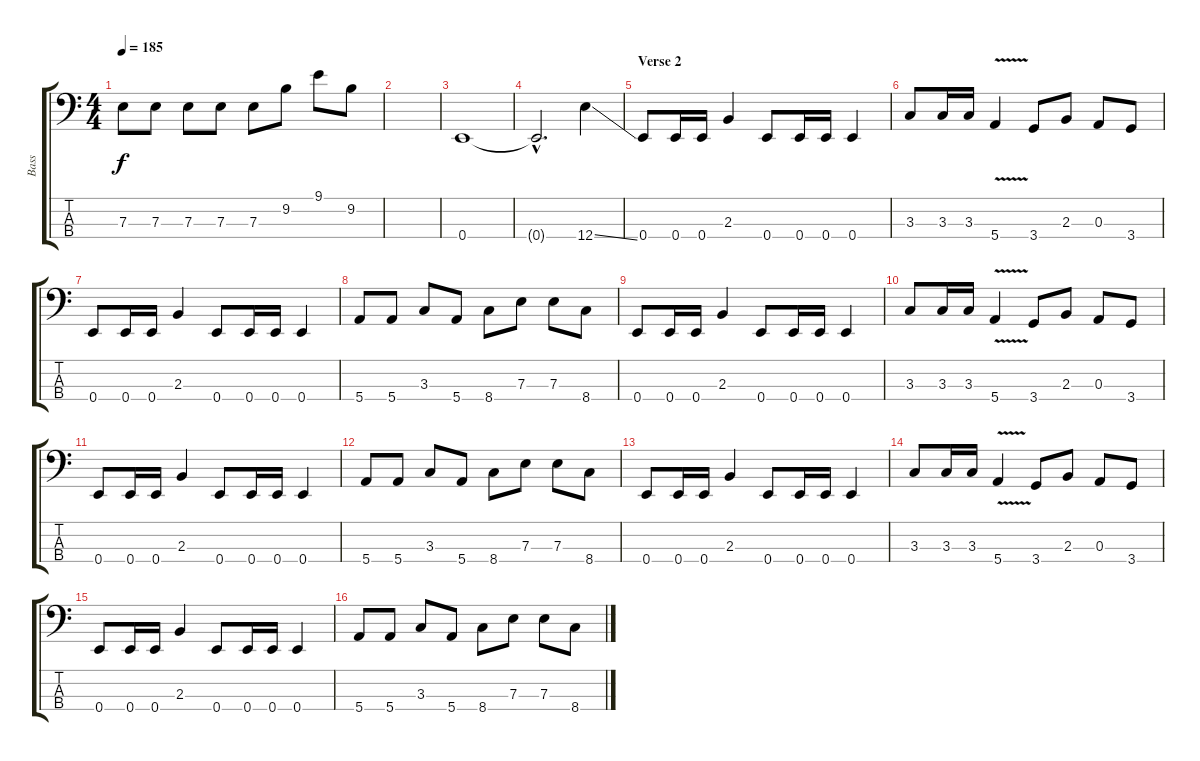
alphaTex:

\track ("Bass" "Bass") {instrument electricbassfinger}
\staff {score tabs}
\tuning (G2 D2 A1 E1) {hide}
\ts (4 4)
\tempo 185
\clef f4
\ks c
7.3.8{dy f} 7.3.8 7.3.8 7.3.8 7.3.8 9.2.8 9.1.8 9.2.8 |
|
0.4.1 |
0.4{hac t}.2{d} 12.4{ss}.4 |
\section ("" "Verse 2")
0.4.8 0.4.16 0.4.16 2.3.4 0.4.8 0.4.16 0.4.16 0.4.4 |
3.3.8 3.3.16 3.3.16 5.4{v}.4 3.4.8 2.3.8 0.3.8 3.4.8 |
0.4.8 0.4.16 0.4.16 2.3.4 0.4.8 0.4.16 0.4.16 0.4.4 |
5.4.8 5.4.8 3.3.8 5.4.8 8.4.8 7.3.8 7.3.8 8.4.8 |
0.4.8 0.4.16 0.4.16 2.3.4 0.4.8 0.4.16 0.4.16 0.4.4 |
3.3.8 3.3.16 3.3.16 5.4{v}.4 3.4.8 2.3.8 0.3.8 3.4.8 |
0.4.8 0.4.16 0.4.16 2.3.4 0.4.8 0.4.16 0.4.16 0.4.4 |
5.4.8 5.4.8 3.3.8 5.4.8 8.4.8 7.3.8 7.3.8 8.4.8 |
0.4.8 0.4.16 0.4.16 2.3.4 0.4.8 0.4.16 0.4.16 0.4.4 |
3.3.8 3.3.16 3.3.16 5.4{v}.4 3.4.8 2.3.8 0.3.8 3.4.8 |
0.4.8 0.4.16 0.4.16 2.3.4 0.4.8 0.4.16 0.4.16 0.4.4 |
5.4.8 5.4.8 3.3.8 5.4.8 8.4.8 7.3.8 7.3.8 8.4.8
